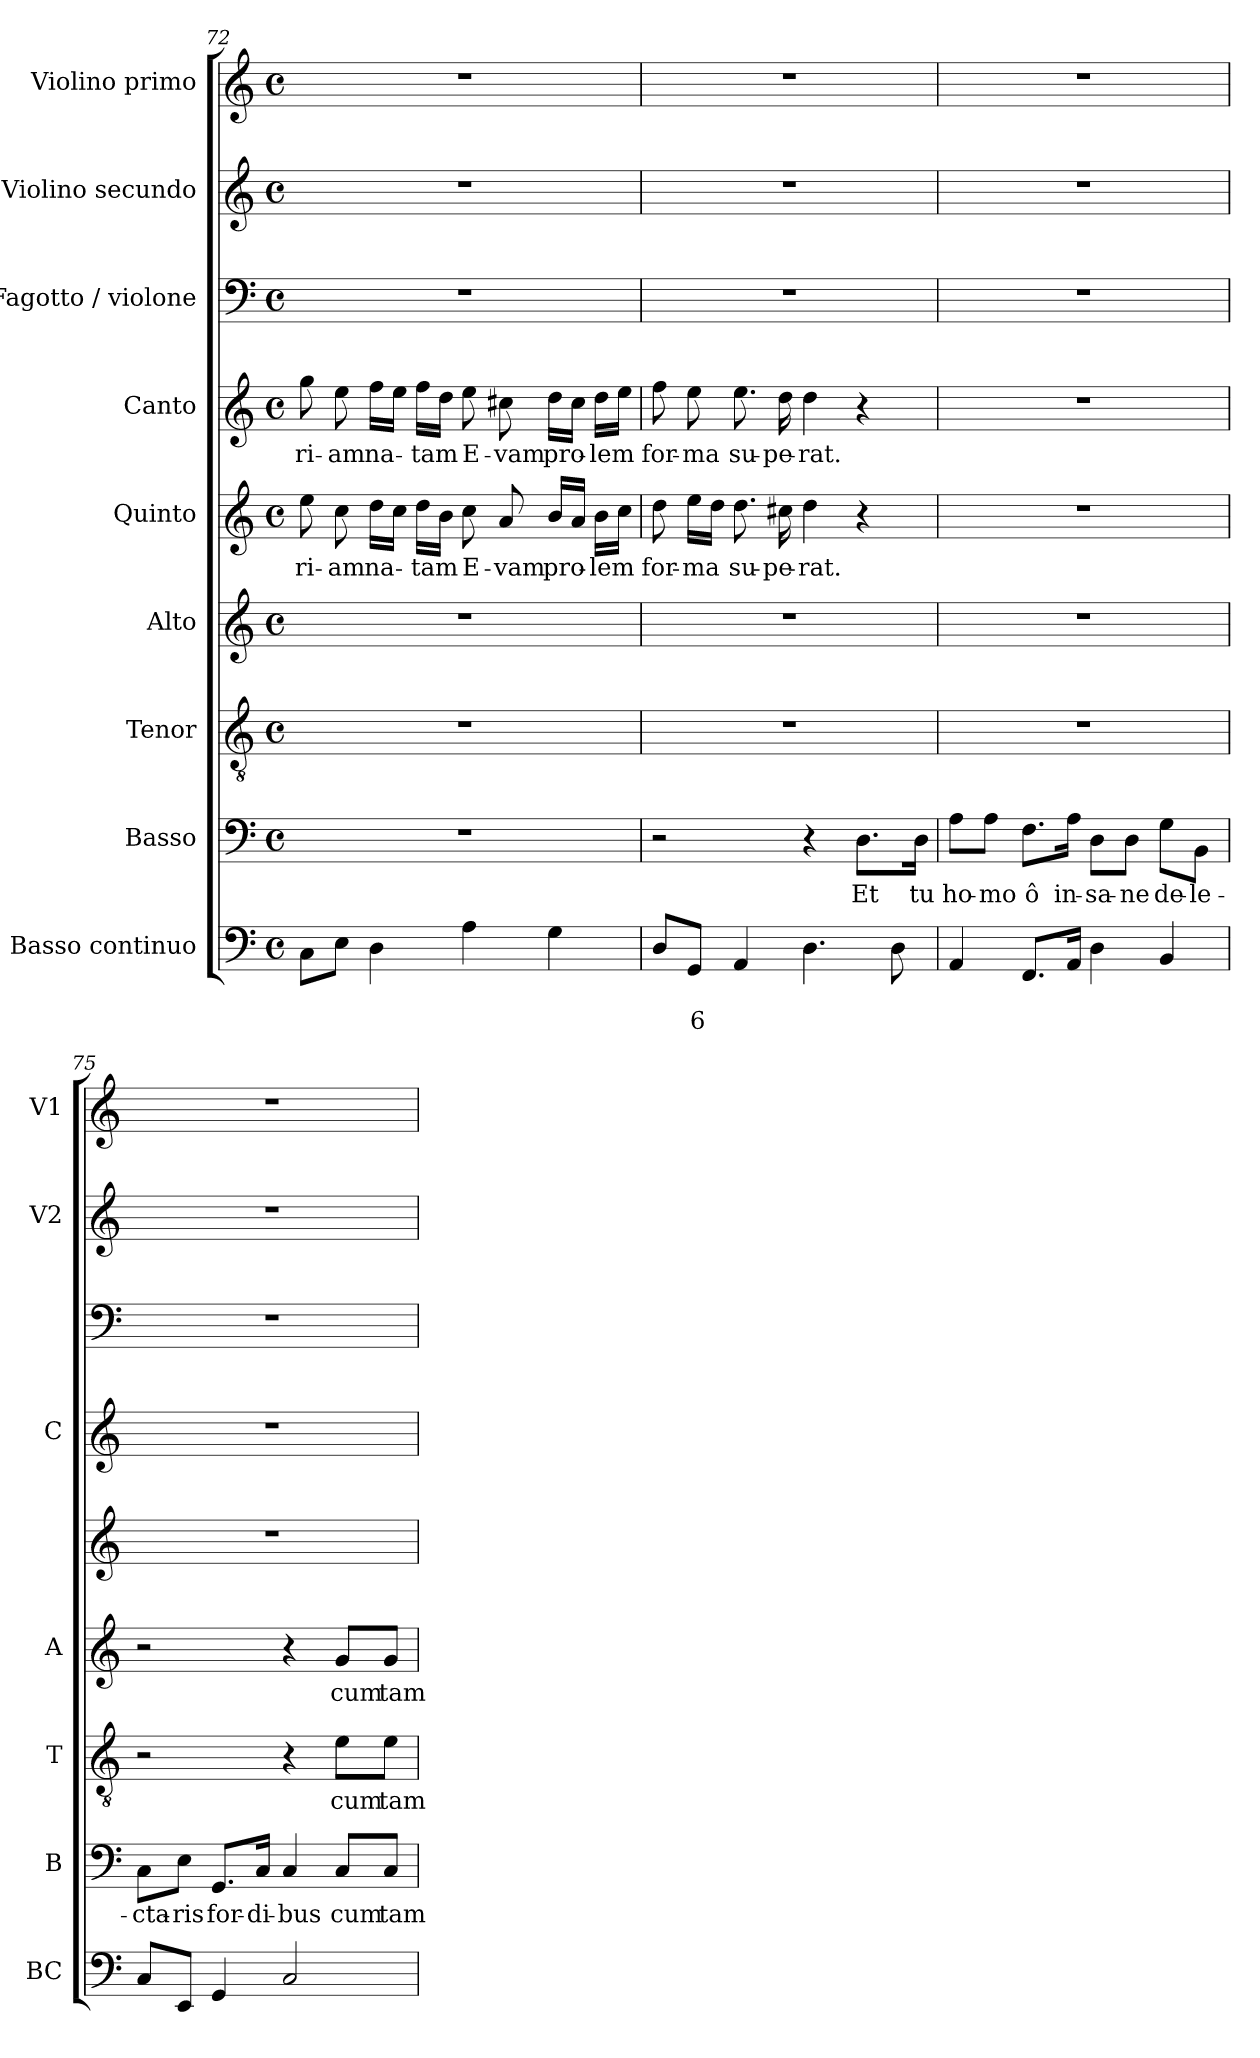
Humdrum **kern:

**kern	**text	**text	**kern	**text	**kern	**text	**kern	**text	**kern	**text	**kern	**text	**kern	**kern	**kern
*part9	*part9	*part9	*part8	*part8	*part7	*part7	*part6	*part6	*part5	*part5	*part4	*part4	*part3	*part2	*part1
*staff9	*staff9	*staff9	*staff8	*staff8	*staff7	*staff7	*staff6	*staff6	*staff5	*staff5	*staff4	*staff4	*staff3	*staff2	*staff1
*I"Basso continuo	*	*	*I"Basso	*	*I"Tenor	*	*I"Alto	*	*I"Quinto	*	*I"Canto	*	*I"Fagotto / violone	*I"Violino secundo	*I"Violino primo
*I'BC	*	*	*I'B	*	*I'T	*	*I'A	*	*	*	*I'C	*	*	*I'V2	*I'V1
!!LO:LB:g=z
*clefF4	*	*	*clefF4	*	*clefGv2	*	*clefG2	*	*clefG2	*	*clefG2	*	*clefF4	*clefG2	*clefG2
*k[]	*	*	*k[]	*	*k[]	*	*k[]	*	*k[]	*	*k[]	*	*k[]	*k[]	*k[]
*C:	*	*	*C:	*	*C:	*	*C:	*	*C:	*	*C:	*	*C:	*C:	*C:
*M4/4	*	*	*M4/4	*	*M4/4	*	*M4/4	*	*M4/4	*	*M4/4	*	*M4/4	*M4/4	*M4/4
*met(c)	*	*	*met(c)	*	*met(c)	*	*met(c)	*	*met(c)	*	*met(c)	*	*met(c)	*met(c)	*met(c)
=72	=72	=72	=72	=72	=72	=72	=72	=72	=72	=72	=72	=72	=72	=72	=72
!	!	!	!	!	!	!	!	!	!	!LO:LY:b	!	!LO:LY:b	!	!	!
8C\L	.	.	1r	.	1r	.	1r	.	8ee\	-ri-	8gg\	-ri-	1r	1r	1r
!	!	!	!	!	!	!	!	!	!	!LO:LY:b	!	!LO:LY:b	!	!	!
8E\J	.	.	.	.	.	.	.	.	8cc\	-am	8ee\	-am	.	.	.
!	!	!	!	!	!	!	!	!	!	!LO:LY:b	!	!LO:LY:b	!	!	!
4D\	.	.	.	.	.	.	.	.	16dd\LL	na-	16ff\LL	na-	.	.	.
.	.	.	.	.	.	.	.	.	16cc\JJ	.	16ee\JJ	.	.	.	.
!	!	!	!	!	!	!	!	!	!	!LO:LY:b	!	!LO:LY:b	!	!	!
.	.	.	.	.	.	.	.	.	16dd\LL	-tam	16ff\LL	-tam	.	.	.
.	.	.	.	.	.	.	.	.	16b\JJ	.	16dd\JJ	.	.	.	.
!	!	!	!	!	!	!	!	!	!	!LO:LY:b	!	!LO:LY:b	!	!	!
4A\	.	.	.	.	.	.	.	.	8cc\	E-	8ee\	E-	.	.	.
!	!	!	!	!	!	!	!	!	!	!LO:LY:b	!	!LO:LY:b	!	!	!
.	.	.	.	.	.	.	.	.	8a/	-vam	8cc#X\	-vam	.	.	.
!	!	!	!	!	!	!	!	!	!	!LO:LY:b	!	!LO:LY:b	!	!	!
4G\	.	.	.	.	.	.	.	.	16b/LL	pro-	16dd\LL	pro-	.	.	.
.	.	.	.	.	.	.	.	.	16a/JJ	.	16cc#\JJ	.	.	.	.
!	!	!	!	!	!	!	!	!	!	!LO:LY:b	!	!LO:LY:b	!	!	!
.	.	.	.	.	.	.	.	.	16b\LL	-lem	16dd\LL	-lem	.	.	.
.	.	.	.	.	.	.	.	.	16cc\JJ	.	16ee\JJ	.	.	.	.
=73	=73	=73	=73	=73	=73	=73	=73	=73	=73	=73	=73	=73	=73	=73	=73
!	!	!	!	!	!	!	!	!	!	!LO:LY:b	!	!LO:LY:b	!	!	!
8D/L	.	.	2r	.	1r	.	1r	.	8dd\	for-	8ff\	for-	1r	1r	1r
!	!	!LO:LY:b	!	!	!	!	!	!	!	!LO:LY:b	!	!LO:LY:b	!	!	!
8GG/J	.	6	.	.	.	.	.	.	16ee\LL	-ma	8ee\	-ma	.	.	.
.	.	.	.	.	.	.	.	.	16dd\JJ	.	.	.	.	.	.
!	!	!	!	!	!	!	!	!	!	!LO:LY:b	!	!LO:LY:b	!	!	!
4AA/	.	.	.	.	.	.	.	.	8.dd\	su-	8.ee\	su-	.	.	.
!	!	!	!	!	!	!	!	!	!	!LO:LY:b	!	!LO:LY:b	!	!	!
.	.	.	.	.	.	.	.	.	16cc#X\	-pe-	16dd\	-pe-	.	.	.
!	!	!	!	!	!	!	!	!	!	!LO:LY:b	!	!LO:LY:b	!	!	!
4.D\	.	.	4r	.	.	.	.	.	4dd\	-rat.	4dd\	-rat.	.	.	.
!	!	!	!	!LO:LY:b	!	!	!	!	!	!	!	!	!	!	!
.	.	.	8.D\L	Et	.	.	.	.	4r	.	4r	.	.	.	.
8D\	.	.	.	.	.	.	.	.	.	.	.	.	.	.	.
!	!	!	!	!LO:LY:b	!	!	!	!	!	!	!	!	!	!	!
.	.	.	16D\Jk	tu	.	.	.	.	.	.	.	.	.	.	.
=74	=74	=74	=74	=74	=74	=74	=74	=74	=74	=74	=74	=74	=74	=74	=74
!	!	!	!	!LO:LY:b	!	!	!	!	!	!	!	!	!	!	!
4AA/	.	.	8A\L	ho-	1r	.	1r	.	1r	.	1r	.	1r	1r	1r
!	!	!	!	!LO:LY:b	!	!	!	!	!	!	!	!	!	!	!
.	.	.	8A\J	-mo	.	.	.	.	.	.	.	.	.	.	.
!	!	!	!	!LO:LY:b	!	!	!	!	!	!	!	!	!	!	!
8.FF/L	.	.	8.F\L	ô	.	.	.	.	.	.	.	.	.	.	.
!	!	!	!	!LO:LY:b	!	!	!	!	!	!	!	!	!	!	!
16AA/Jk	.	.	16A\Jk	in-	.	.	.	.	.	.	.	.	.	.	.
!	!	!	!	!LO:LY:b	!	!	!	!	!	!	!	!	!	!	!
4D\	.	.	8D\L	-sa-	.	.	.	.	.	.	.	.	.	.	.
!	!	!	!	!LO:LY:b	!	!	!	!	!	!	!	!	!	!	!
.	.	.	8D\J	-ne	.	.	.	.	.	.	.	.	.	.	.
!	!	!	!	!LO:LY:b	!	!	!	!	!	!	!	!	!	!	!
4BB/	.	.	8G\L	de-	.	.	.	.	.	.	.	.	.	.	.
!	!	!	!	!LO:LY:b	!	!	!	!	!	!	!	!	!	!	!
.	.	.	8BB\J	-le-	.	.	.	.	.	.	.	.	.	.	.
!!LO:PB:g=z
=75	=75	=75	=75	=75	=75	=75	=75	=75	=75	=75	=75	=75	=75	=75	=75
!	!	!	!	!LO:LY:b	!	!	!	!	!	!	!	!	!	!	!
8C/L	.	.	8C\L	-cta-	2r	.	2r	.	1r	.	1r	.	1r	1r	1r
!	!	!	!	!LO:LY:b	!	!	!	!	!	!	!	!	!	!	!
8EE/J	.	.	8E\J	-ris	.	.	.	.	.	.	.	.	.	.	.
!	!	!	!	!LO:LY:b	!	!	!	!	!	!	!	!	!	!	!
4GG/	.	.	8.GG/L	for-	.	.	.	.	.	.	.	.	.	.	.
!	!	!	!	!LO:LY:b	!	!	!	!	!	!	!	!	!	!	!
.	.	.	16C/Jk	-di-	.	.	.	.	.	.	.	.	.	.	.
!	!	!	!	!LO:LY:b	!	!	!	!	!	!	!	!	!	!	!
2C/	.	.	4C/	-bus	4r	.	4r	.	.	.	.	.	.	.	.
!	!	!	!	!LO:LY:b	!	!LO:LY:b	!	!LO:LY:b	!	!	!	!	!	!	!
.	.	.	8C/L	cum	8e\L	cum	8g/L	cum	.	.	.	.	.	.	.
!	!	!	!	!LO:LY:b	!	!LO:LY:b	!	!LO:LY:b	!	!	!	!	!	!	!
.	.	.	8C/J	tam	8e\J	tam	8g/J	tam	.	.	.	.	.	.	.
=	=	=	=	=	=	=	=	=	=	=	=	=	=	=	=
*-	*-	*-	*-	*-	*-	*-	*-	*-	*-	*-	*-	*-	*-	*-	*-
